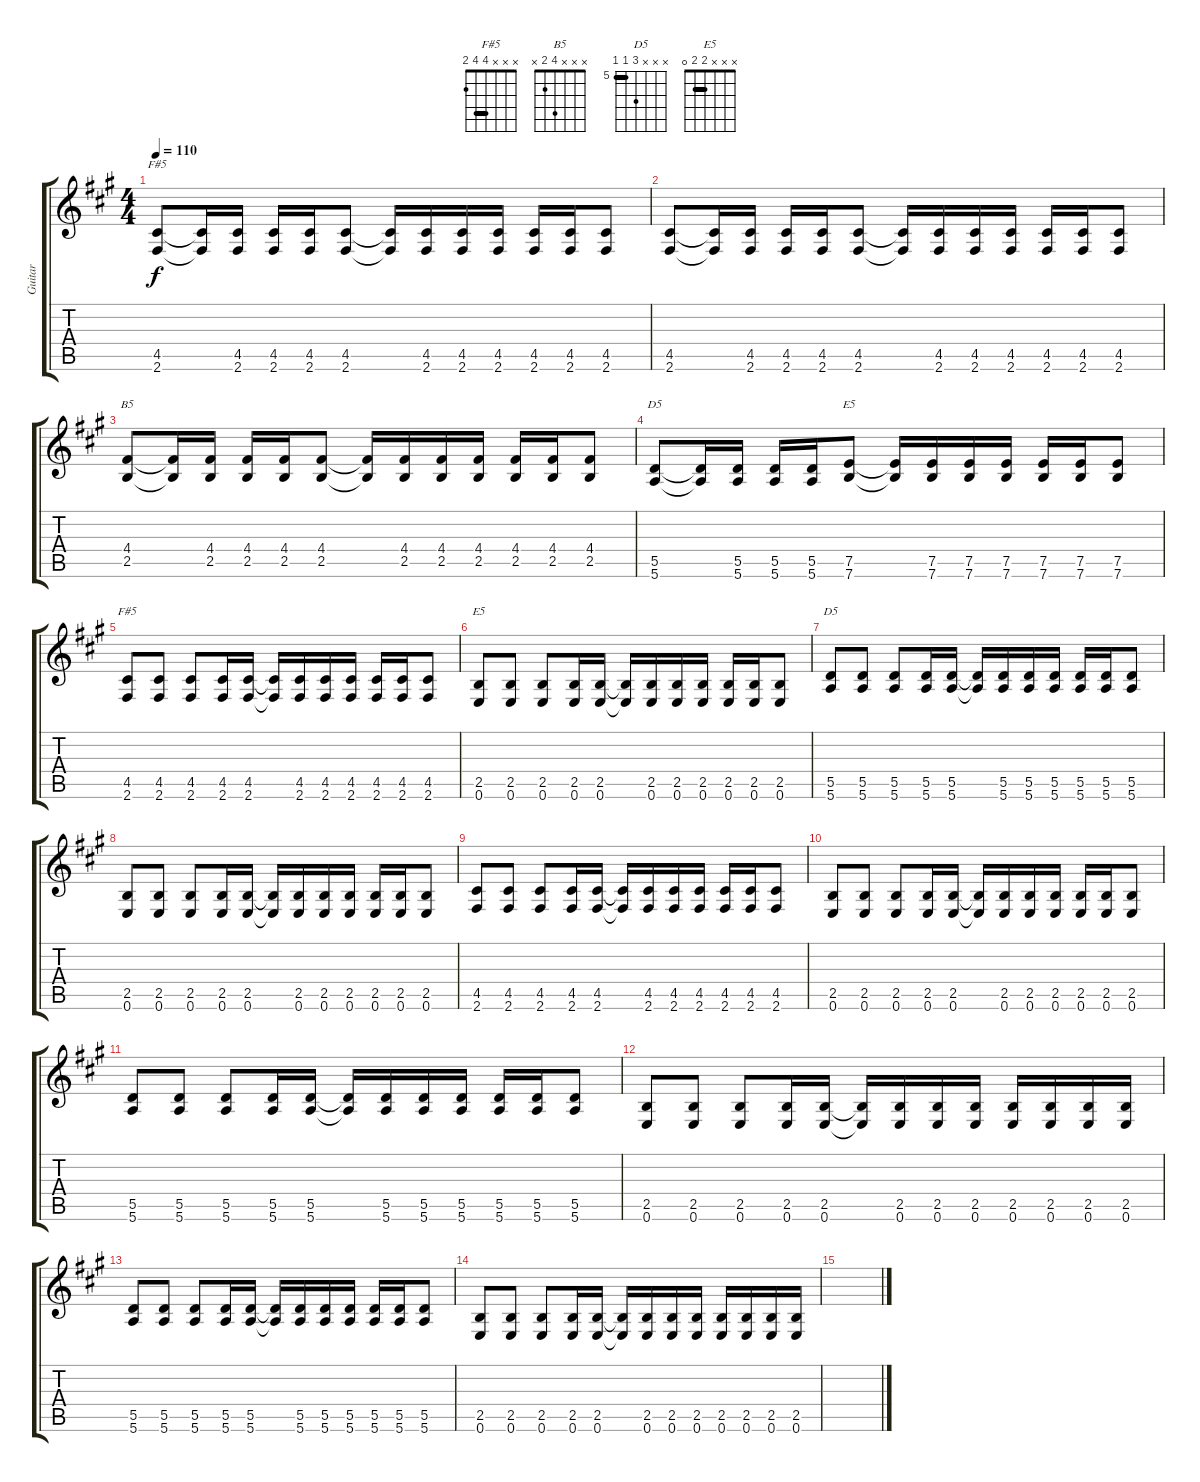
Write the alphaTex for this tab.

\track ("Guitar" "Guitar") {instrument overdrivenguitar}
\staff {score tabs}
\tuning (E4 B3 G3 D3 A2 E2) {hide}
\chord ("F#5" x x x x 4 2)
\chord ("B5" x x x 4 2 x)
\chord ("D5" x x x x 5 5) {barre 5}
\chord ("E5" x x x x 7 7) {firstfret 7 barre 7}
\chord ("F#5" x x x 4 4 2) {barre 4}
\chord ("E5" x x x 2 2 0) {barre 2}
\chord ("D5" x x x 7 5 5) {firstfret 5 barre 5}
\ts (4 4)
\tempo 110
\clef g2
\ks a
(4.5 2.6).8{ch "F#5" dy f} (4.5{t} 2.6{t}).16 (4.5 2.6).16 (4.5 2.6).16 (4.5 2.6).16 (4.5 2.6).8 (4.5{t} 2.6{t}).16 (4.5 2.6).16 (4.5 2.6).16 (4.5 2.6).16 (4.5 2.6).16 (4.5 2.6).16 (4.5 2.6).8 |
(4.5 2.6).8 (4.5{t} 2.6{t}).16 (4.5 2.6).16 (4.5 2.6).16 (4.5 2.6).16 (4.5 2.6).8 (4.5{t} 2.6{t}).16 (4.5 2.6).16 (4.5 2.6).16 (4.5 2.6).16 (4.5 2.6).16 (4.5 2.6).16 (4.5 2.6).8 |
(4.4 2.5).8{ch "B5"} (4.4{t} 2.5{t}).16 (4.4 2.5).16 (4.4 2.5).16 (4.4 2.5).16 (4.4 2.5).8 (4.4{t} 2.5{t}).16 (4.4 2.5).16 (4.4 2.5).16 (4.4 2.5).16 (4.4 2.5).16 (4.4 2.5).16 (4.4 2.5).8 |
(5.5 5.6).8{ch "D5"} (5.5{t} 5.6{t}).16 (5.5 5.6).16 (5.5 5.6).16 (5.5 5.6).16 (7.5 7.6).8{ch "E5"} (7.5{t} 7.6{t}).16 (7.5 7.6).16 (7.5 7.6).16 (7.5 7.6).16 (7.5 7.6).16 (7.5 7.6).16 (7.5 7.6).8 |
\ks f#minor
(4.5 2.6).8{ch "F#5"} (4.5 2.6).8 (4.5 2.6).8 (4.5 2.6).16 (4.5 2.6).16 (4.5{t} 2.6{t}).16 (4.5 2.6).16 (4.5 2.6).16 (4.5 2.6).16 (4.5 2.6).16 (4.5 2.6).16 (4.5 2.6).8 |
(2.5 0.6).8{ch "E5"} (2.5 0.6).8 (2.5 0.6).8 (2.5 0.6).16 (2.5 0.6).16 (2.5{t} 0.6{t}).16 (2.5 0.6).16 (2.5 0.6).16 (2.5 0.6).16 (2.5 0.6).16 (2.5 0.6).16 (2.5 0.6).8 |
(5.5 5.6).8{ch "D5"} (5.5 5.6).8 (5.5 5.6).8 (5.5 5.6).16 (5.5 5.6).16 (5.5{t} 5.6{t}).16 (5.5 5.6).16 (5.5 5.6).16 (5.5 5.6).16 (5.5 5.6).16 (5.5 5.6).16 (5.5 5.6).8 |
(2.5 0.6).8 (2.5 0.6).8 (2.5 0.6).8 (2.5 0.6).16 (2.5 0.6).16 (2.5{t} 0.6{t}).16 (2.5 0.6).16 (2.5 0.6).16 (2.5 0.6).16 (2.5 0.6).16 (2.5 0.6).16 (2.5 0.6).8 |
(4.5 2.6).8 (4.5 2.6).8 (4.5 2.6).8 (4.5 2.6).16 (4.5 2.6).16 (4.5{t} 2.6{t}).16 (4.5 2.6).16 (4.5 2.6).16 (4.5 2.6).16 (4.5 2.6).16 (4.5 2.6).16 (4.5 2.6).8 |
(2.5 0.6).8 (2.5 0.6).8 (2.5 0.6).8 (2.5 0.6).16 (2.5 0.6).16 (2.5{t} 0.6{t}).16 (2.5 0.6).16 (2.5 0.6).16 (2.5 0.6).16 (2.5 0.6).16 (2.5 0.6).16 (2.5 0.6).8 |
(5.5 5.6).8 (5.5 5.6).8 (5.5 5.6).8 (5.5 5.6).16 (5.5 5.6).16 (5.5{t} 5.6{t}).16 (5.5 5.6).16 (5.5 5.6).16 (5.5 5.6).16 (5.5 5.6).16 (5.5 5.6).16 (5.5 5.6).8 |
(2.5 0.6).8 (2.5 0.6).8 (2.5 0.6).8 (2.5 0.6).16 (2.5 0.6).16 (2.5{t} 0.6{t}).16 (2.5 0.6).16 (2.5 0.6).16 (2.5 0.6).16 (2.5 0.6).16 (2.5 0.6).16 (2.5 0.6).16 (2.5 0.6).16 |
(5.5 5.6).8 (5.5 5.6).8 (5.5 5.6).8 (5.5 5.6).16 (5.5 5.6).16 (5.5{t} 5.6{t}).16 (5.5 5.6).16 (5.5 5.6).16 (5.5 5.6).16 (5.5 5.6).16 (5.5 5.6).16 (5.5 5.6).8 |
(2.5 0.6).8 (2.5 0.6).8 (2.5 0.6).8 (2.5 0.6).16 (2.5 0.6).16 (2.5{t} 0.6{t}).16 (2.5 0.6).16 (2.5 0.6).16 (2.5 0.6).16 (2.5 0.6).16 (2.5 0.6).16 (2.5 0.6).16 (2.5 0.6).16 |
\ks a
